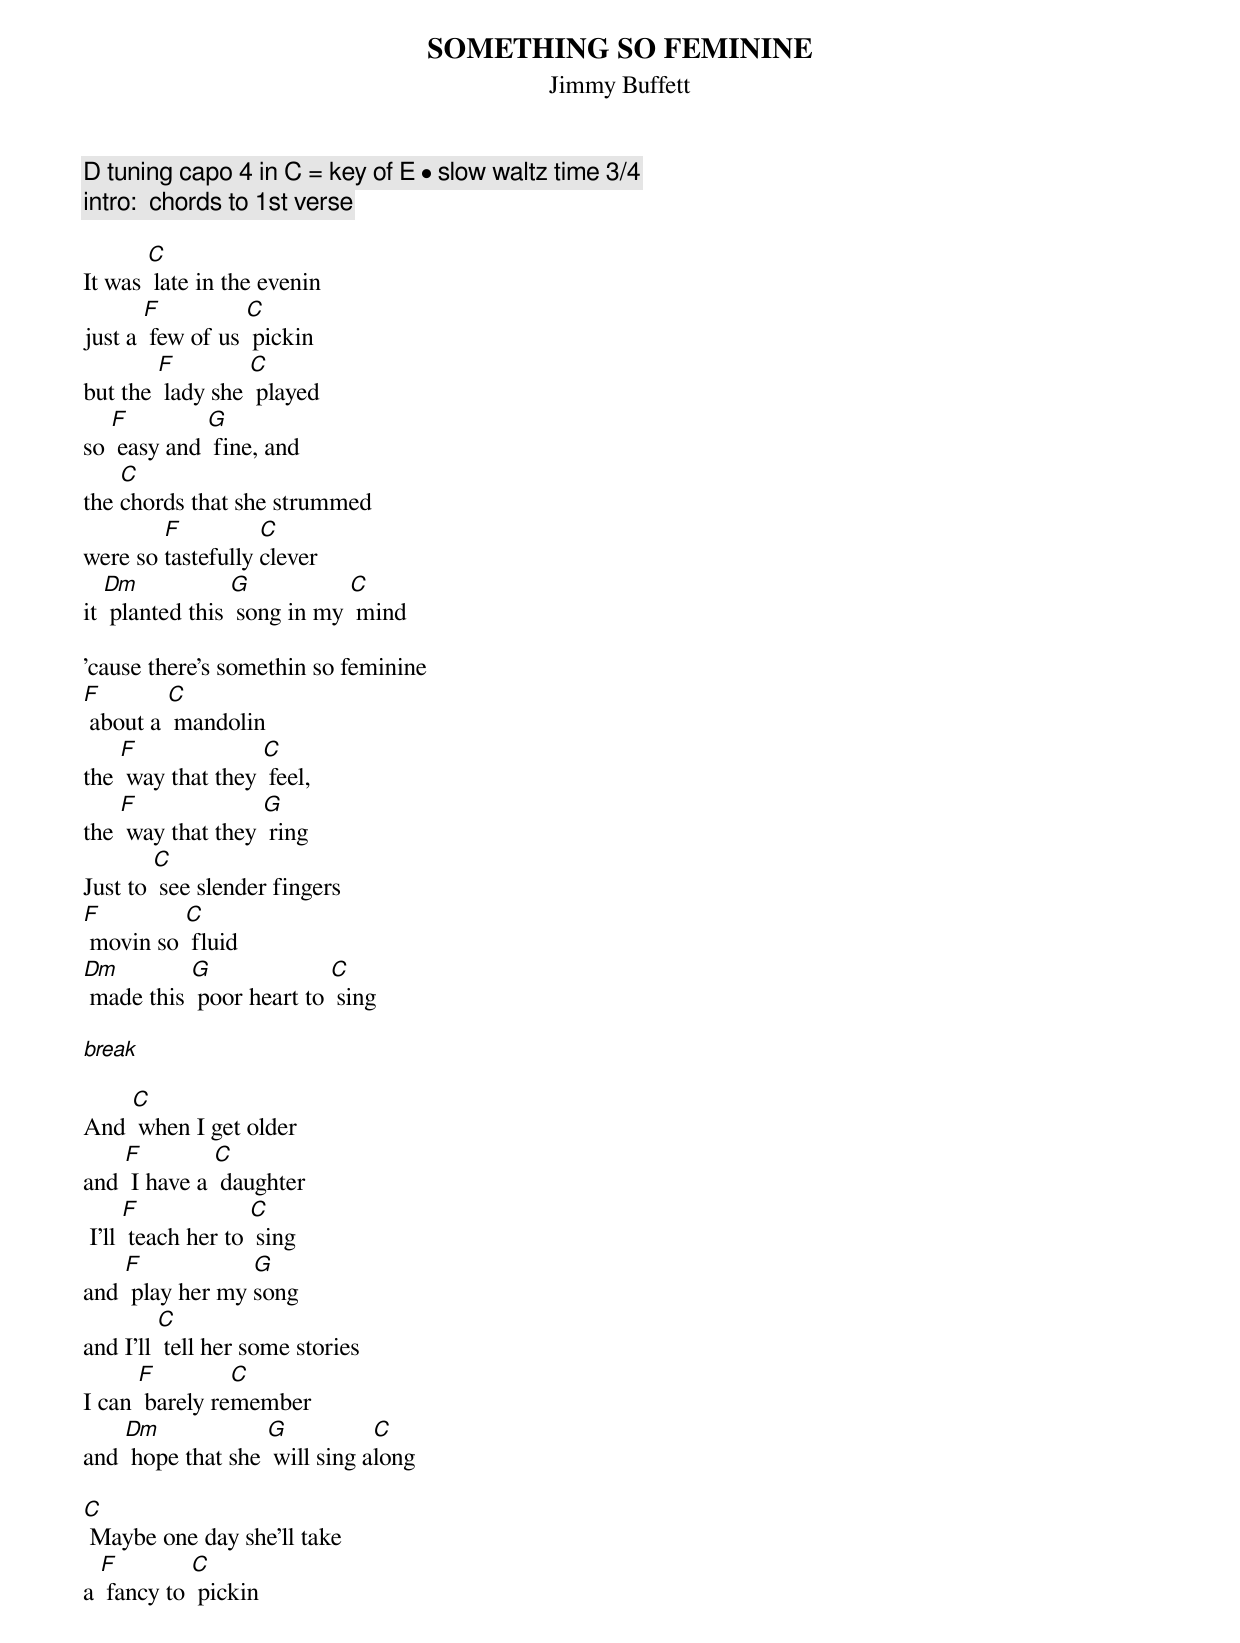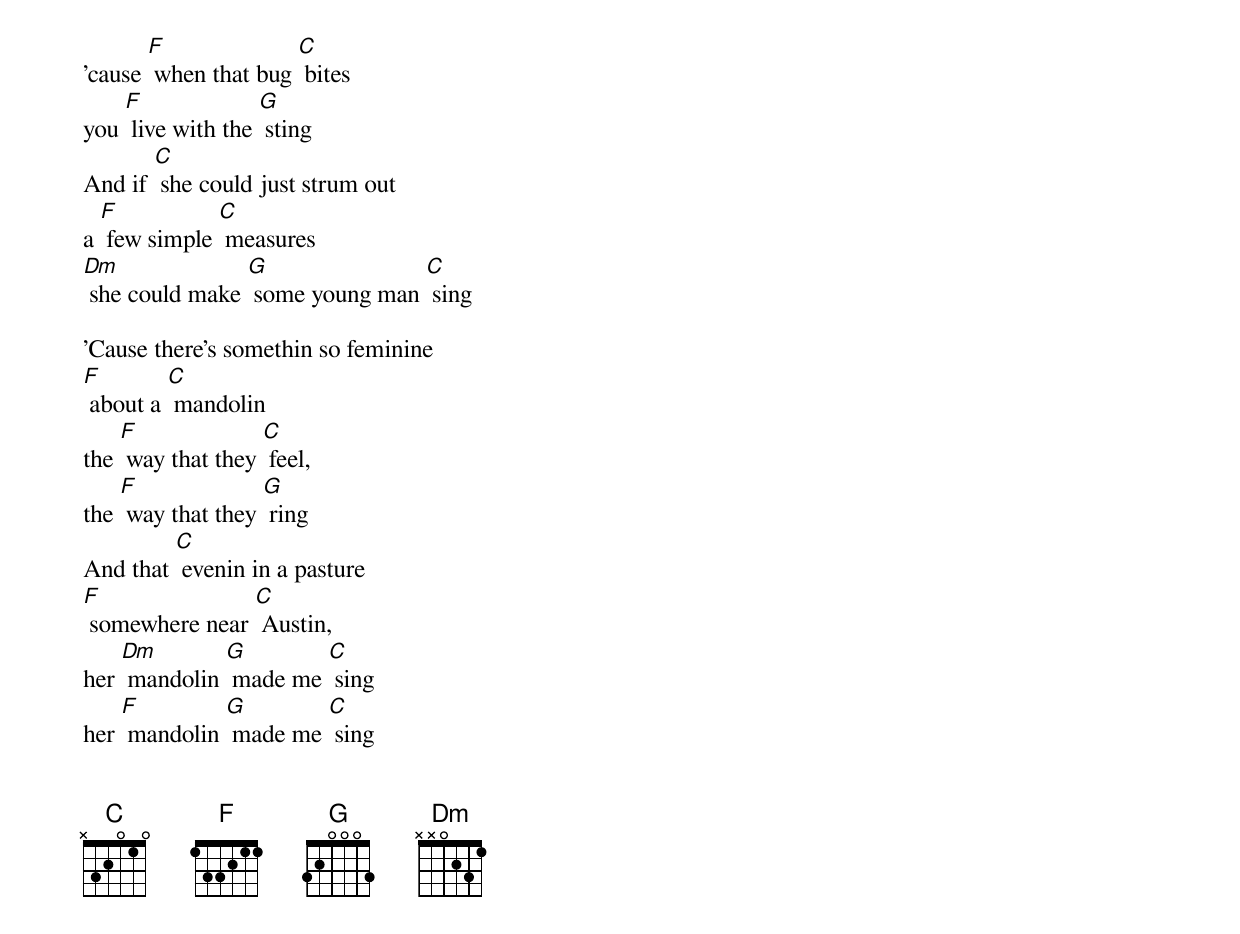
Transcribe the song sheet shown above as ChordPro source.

{title: SOMETHING SO FEMININE}
{subtitle: Jimmy Buffett}

{c:D tuning capo 4 in C = key of E • slow waltz time 3/4}
{c:intro:  chords to 1st verse}

It was [C] late in the evenin
just a [F] few of us [C] pickin
but the [F] lady she [C] played
so [F] easy and [G] fine, and
the [C]chords that she strummed
were so [F]tastefully [C]clever
it [Dm] planted this [G] song in my [C] mind

'cause there's somethin so feminine
[F] about a [C] mandolin
the [F] way that they [C] feel,
the [F] way that they [G] ring
Just to [C] see slender fingers
[F] movin so [C] fluid
[Dm] made this [G] poor heart to [C] sing

[break]

And [C] when I get older
and [F] I have a [C] daughter
 I'll [F] teach her to [C] sing
and [F] play her my [G]song
and I'll [C] tell her some stories
I can [F] barely re[C]member
and [Dm] hope that she [G] will sing a[C]long

[C] Maybe one day she'll take
a [F] fancy to [C] pickin
'cause [F] when that bug [C] bites
you [F] live with the [G] sting
And if [C] she could just strum out
a [F] few simple [C] measures
[Dm] she could make [G] some young man [C] sing

'Cause there's somethin so feminine
[F] about a [C] mandolin
the [F] way that they [C] feel,
the [F] way that they [G] ring
And that [C] evenin in a pasture
[F] somewhere near [C] Austin,
her [Dm] mandolin [G] made me [C] sing
her [F] mandolin [G] made me [C] sing

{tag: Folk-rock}

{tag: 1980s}
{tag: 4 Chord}
